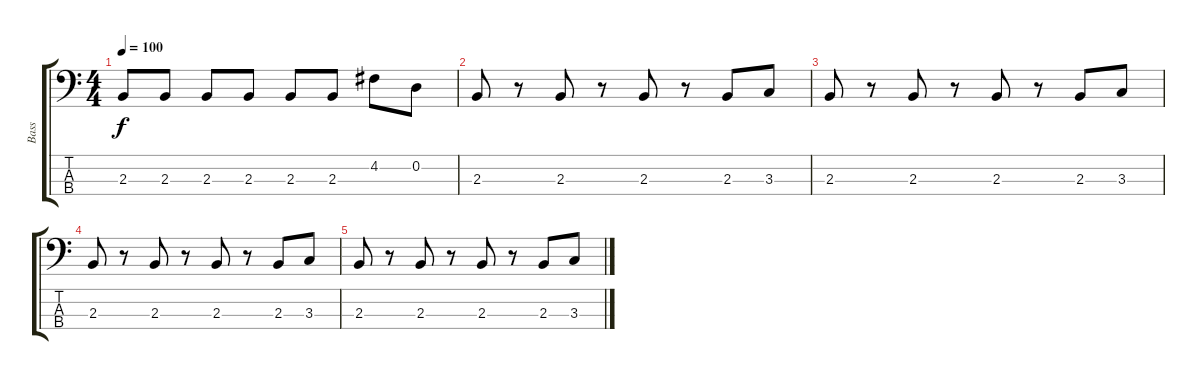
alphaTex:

\track ("Bass" "Bass") {instrument electricbasspick}
\staff {score tabs}
\tuning (G2 D2 A1 E1) {hide}
\ts (4 4)
\tempo 100
\clef f4
\ks c
2.3.8{dy f} 2.3.8 2.3.8 2.3.8 2.3.8 2.3.8 4.2.8 0.2.8 |
2.3.8 r.8 2.3.8 r.8 2.3.8 r.8 2.3.8 3.3.8 |
2.3.8 r.8 2.3.8 r.8 2.3.8 r.8 2.3.8 3.3.8 |
2.3.8 r.8 2.3.8 r.8 2.3.8 r.8 2.3.8 3.3.8 |
2.3.8 r.8 2.3.8 r.8 2.3.8 r.8 2.3.8 3.3.8
